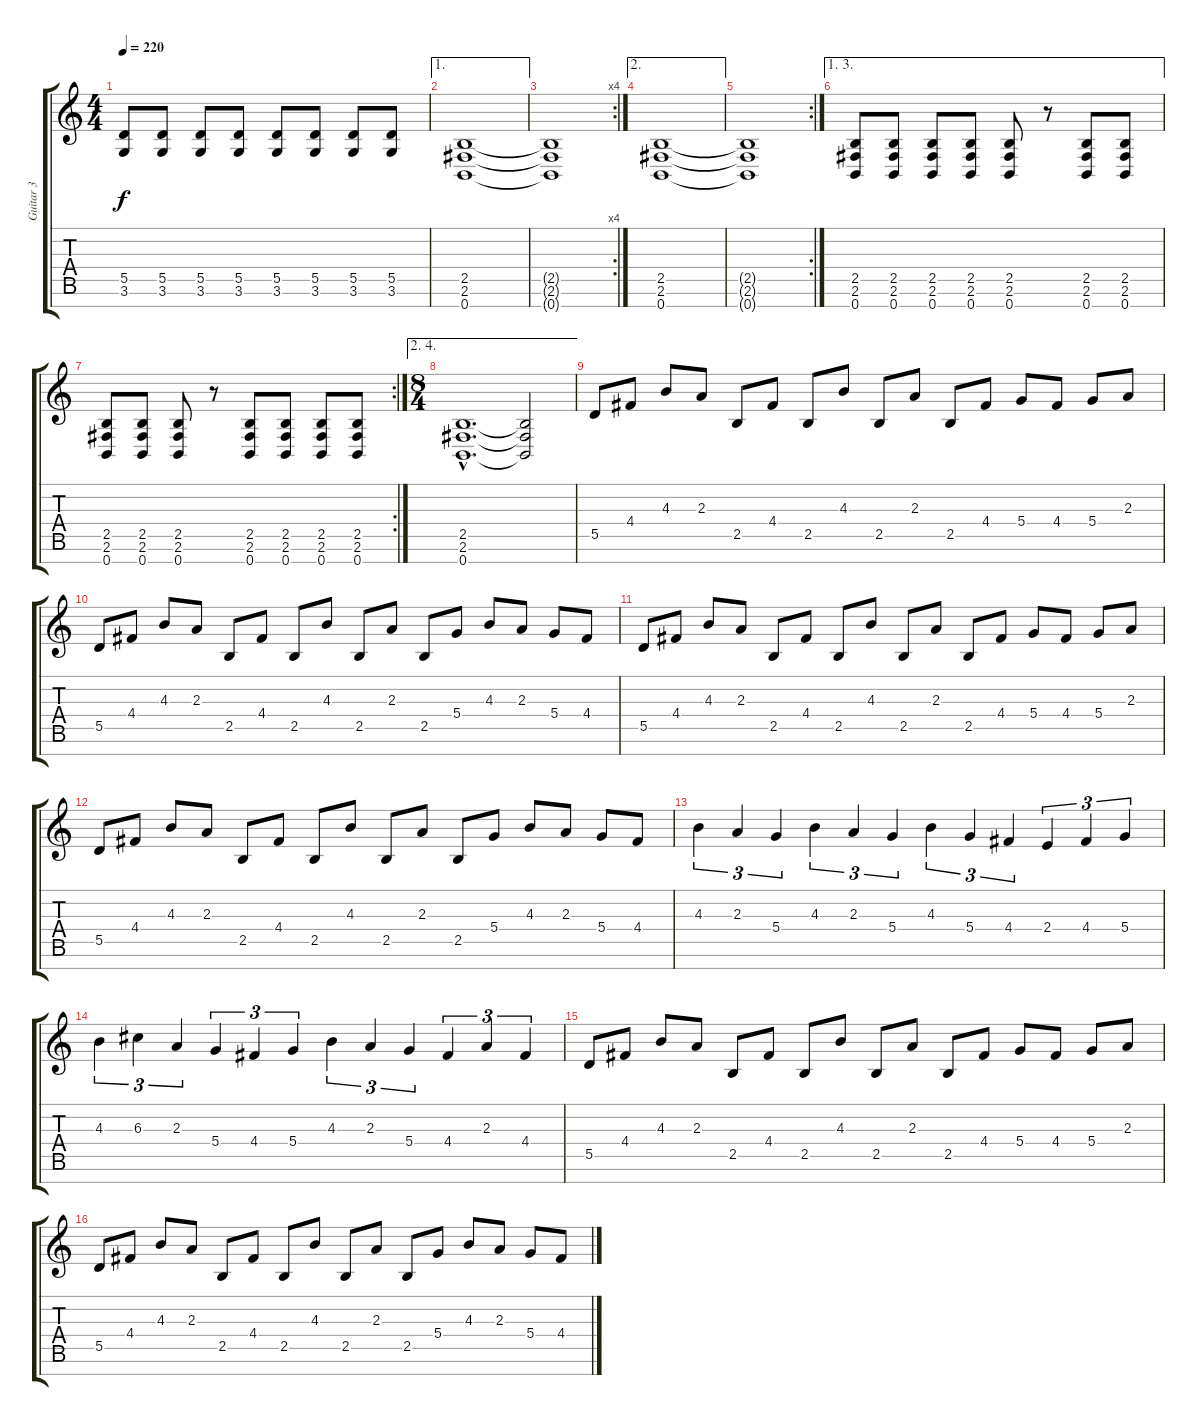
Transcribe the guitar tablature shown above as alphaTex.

\track ("Guitar 3" "Guitar 3") {instrument distortionguitar}
\staff {score tabs}
\tuning (E4 B3 G3 D3 A2 E2 B1) {hide}
\ts (4 4)
\tempo 220
\clef g2
\ks c
(5.5 3.6).8{dy f} (5.5 3.6).8 (5.5 3.6).8 (5.5 3.6).8 (5.5 3.6).8 (5.5 3.6).8 (5.5 3.6).8 (5.5 3.6).8 |
\ae 1
(2.5 2.6 0.7).1 |
\rc 4
(2.5{t} 2.6{t} 0.7{t}).1 |
\ae 2
(2.5 2.6 0.7).1 |
\rc 2
(2.5{t} 2.6{t} 0.7{t}).1 |
\ae (1 3)
(2.5 2.6 0.7).8 (2.5 2.6 0.7).8 (2.5 2.6 0.7).8 (2.5 2.6 0.7).8 (2.5 2.6 0.7).8 r.8 (2.5 2.6 0.7).8 (2.5 2.6 0.7).8 |
\rc 2
(2.5 2.6 0.7).8 (2.5 2.6 0.7).8 (2.5 2.6 0.7).8 r.8 (2.5 2.6 0.7).8 (2.5 2.6 0.7).8 (2.5 2.6 0.7).8 (2.5 2.6 0.7).8 |
\ae (2 4)
\ts (8 4)
(2.5{hac} 2.6{hac} 0.7{hac}).1{d} (2.5{t} 2.6{t} 0.7{t}).2 |
5.5.8 4.4.8 4.3.8 2.3.8 2.5.8 4.4.8 2.5.8 4.3.8 2.5.8 2.3.8 2.5.8 4.4.8 5.4.8 4.4.8 5.4.8 2.3.8 |
5.5.8 4.4.8 4.3.8 2.3.8 2.5.8 4.4.8 2.5.8 4.3.8 2.5.8 2.3.8 2.5.8 5.4.8 4.3.8 2.3.8 5.4.8 4.4.8 |
5.5.8 4.4.8 4.3.8 2.3.8 2.5.8 4.4.8 2.5.8 4.3.8 2.5.8 2.3.8 2.5.8 4.4.8 5.4.8 4.4.8 5.4.8 2.3.8 |
5.5.8 4.4.8 4.3.8 2.3.8 2.5.8 4.4.8 2.5.8 4.3.8 2.5.8 2.3.8 2.5.8 5.4.8 4.3.8 2.3.8 5.4.8 4.4.8 |
4.3.4{tu (3 2)} 2.3.4{tu (3 2)} 5.4.4{tu (3 2)} 4.3.4{tu (3 2)} 2.3.4{tu (3 2)} 5.4.4{tu (3 2)} 4.3.4{tu (3 2)} 5.4.4{tu (3 2)} 4.4.4{tu (3 2)} 2.4.4{tu (3 2)} 4.4.4{tu (3 2)} 5.4.4{tu (3 2)} |
4.3.4{tu (3 2)} 6.3.4{tu (3 2)} 2.3.4{tu (3 2)} 5.4.4{tu (3 2)} 4.4.4{tu (3 2)} 5.4.4{tu (3 2)} 4.3.4{tu (3 2)} 2.3.4{tu (3 2)} 5.4.4{tu (3 2)} 4.4.4{tu (3 2)} 2.3.4{tu (3 2)} 4.4.4{tu (3 2)} |
5.5.8 4.4.8 4.3.8 2.3.8 2.5.8 4.4.8 2.5.8 4.3.8 2.5.8 2.3.8 2.5.8 4.4.8 5.4.8 4.4.8 5.4.8 2.3.8 |
5.5.8 4.4.8 4.3.8 2.3.8 2.5.8 4.4.8 2.5.8 4.3.8 2.5.8 2.3.8 2.5.8 5.4.8 4.3.8 2.3.8 5.4.8 4.4.8
